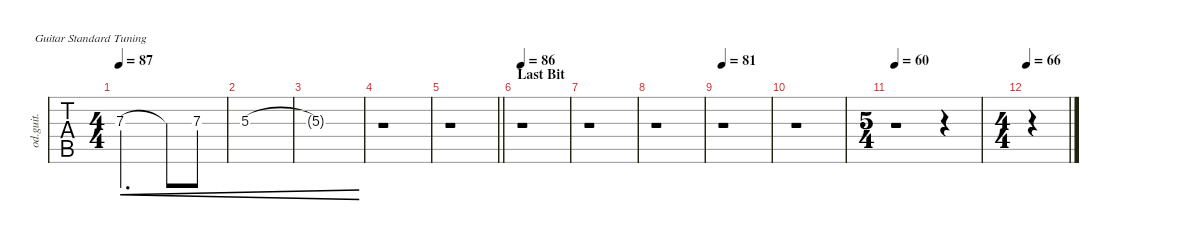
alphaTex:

\defaultSystemsLayout 4
\hideDynamics
\bracketExtendMode groupsimilarinstruments
\otherSystemsTrackNameOrientation horizontal
\track ("EG 1" "od.guit.") {instrument overdrivenguitar}
\staff {tabs}
\tuning (E4 B3 G3 D3 A2 E2)
\ts (4 4)
\tempo 87
\clef g2
\ks c
7.3{t}.2{d cre dy p beam Down} 7.3{t}.8{cre beam Down} 7.3.8{cre beam Down} |
5.3.1{cre} |
5.3{t}.1{cre} |
r.1 |
\barLineRight lightlight
r.1 |
\section ("" "Last Bit")
\tempo 86
r.1 |
r.1 |
r.1 |
\tempo 81
r.1 |
r.1 |
\ts (5 4)
\tempo 60
r.1 r.4 |
\ts (4 4)
\tempo 66
